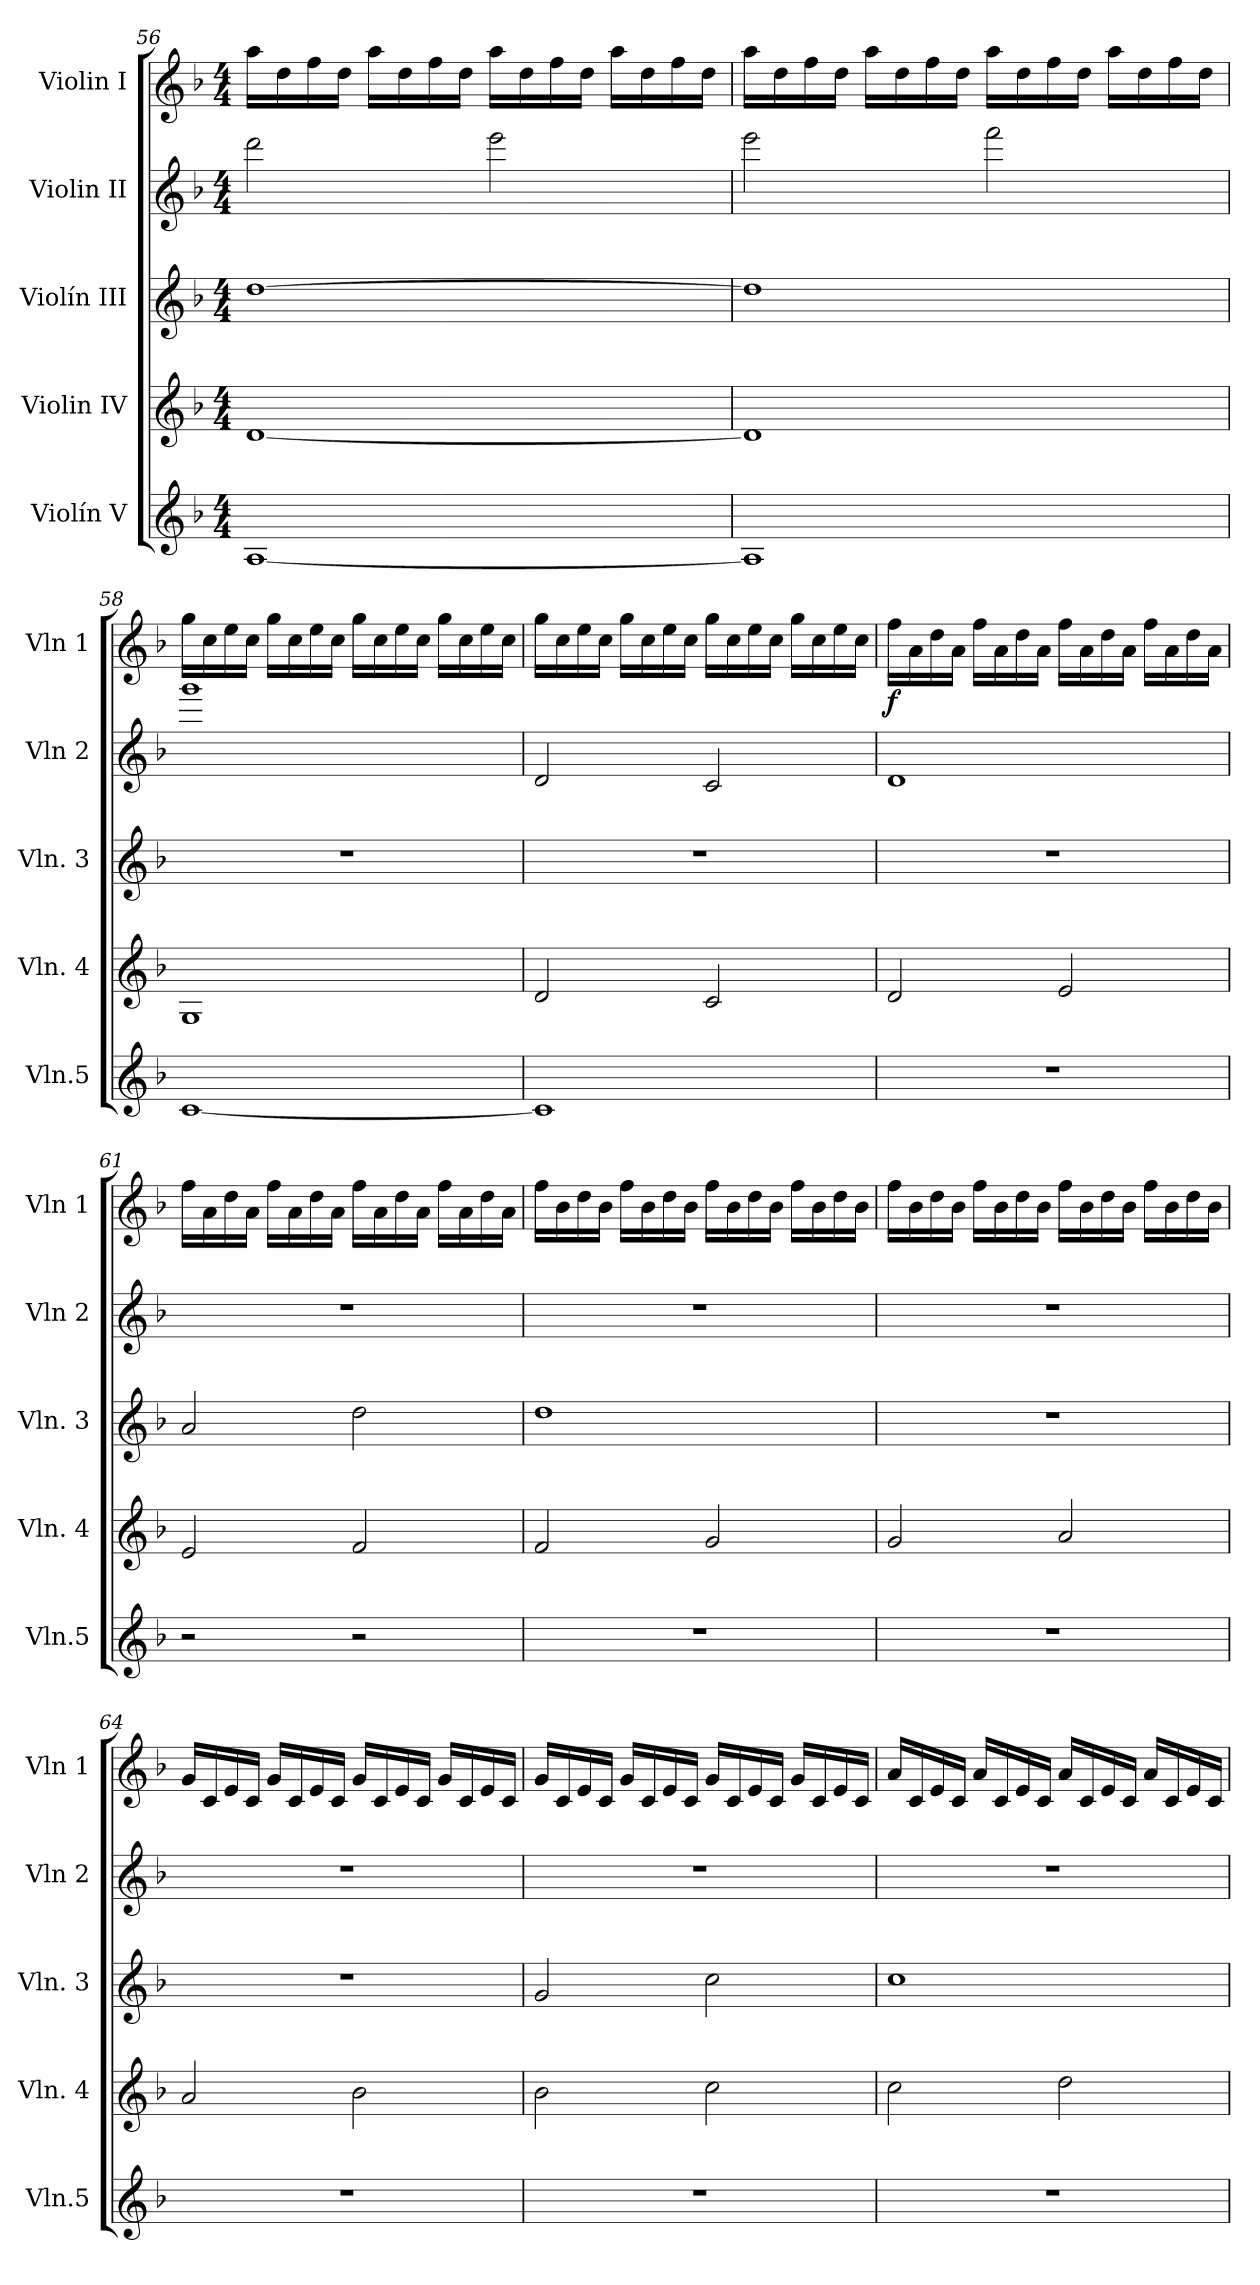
**kern	**kern	**kern	**kern	**kern	**dynam
*part5	*part4	*part3	*part2	*part1	*part1
*staff5	*staff4	*staff3	*staff2	*staff1	*staff1
*I"Violín V	*I"Violin IV	*I"Violín III	*I"Violin II	*I"Violin I	*
*I'Vln.5	*I'Vln. 4	*I'Vln. 3	*I'Vln 2	*I'Vln 1	*
*clefG2	*clefG2	*clefG2	*clefG2	*clefG2	*
*k[b-]	*k[b-]	*k[b-]	*k[b-]	*k[b-]	*
*M4/4	*M4/4	*M4/4	*M4/4	*M4/4	*
=56	=56	=56	=56	=56	=56
[1A	[1d	[1dd	2ddd\	16aa\LL	.
.	.	.	.	16dd\	.
.	.	.	.	16ff\	.
.	.	.	.	16dd\JJ	.
.	.	.	.	16aa\LL	.
.	.	.	.	16dd\	.
.	.	.	.	16ff\	.
.	.	.	.	16dd\JJ	.
.	.	.	2eee\	16aa\LL	.
.	.	.	.	16dd\	.
.	.	.	.	16ff\	.
.	.	.	.	16dd\JJ	.
.	.	.	.	16aa\LL	.
.	.	.	.	16dd\	.
.	.	.	.	16ff\	.
.	.	.	.	16dd\JJ	.
!!LO:LB:g=z
=57	=57	=57	=57	=57	=57
1A]	1d]	1dd]	2eee\	16aa\LL	.
.	.	.	.	16dd\	.
.	.	.	.	16ff\	.
.	.	.	.	16dd\JJ	.
.	.	.	.	16aa\LL	.
.	.	.	.	16dd\	.
.	.	.	.	16ff\	.
.	.	.	.	16dd\JJ	.
.	.	.	2fff\	16aa\LL	.
.	.	.	.	16dd\	.
.	.	.	.	16ff\	.
.	.	.	.	16dd\JJ	.
.	.	.	.	16aa\LL	.
.	.	.	.	16dd\	.
.	.	.	.	16ff\	.
.	.	.	.	16dd\JJ	.
=58	=58	=58	=58	=58	=58
[1c	1G	1r	1ggg	16gg\LL	.
.	.	.	.	16cc\	.
.	.	.	.	16ee\	.
.	.	.	.	16cc\JJ	.
.	.	.	.	16gg\LL	.
.	.	.	.	16cc\	.
.	.	.	.	16ee\	.
.	.	.	.	16cc\JJ	.
.	.	.	.	16gg\LL	.
.	.	.	.	16cc\	.
.	.	.	.	16ee\	.
.	.	.	.	16cc\JJ	.
.	.	.	.	16gg\LL	.
.	.	.	.	16cc\	.
.	.	.	.	16ee\	.
.	.	.	.	16cc\JJ	.
!!LO:PB:g=z
=59	=59	=59	=59	=59	=59
1c]	2d/	1r	2d/	16gg\LL	.
.	.	.	.	16cc\	.
.	.	.	.	16ee\	.
.	.	.	.	16cc\JJ	.
.	.	.	.	16gg\LL	.
.	.	.	.	16cc\	.
.	.	.	.	16ee\	.
.	.	.	.	16cc\JJ	.
.	2c/	.	2c/	16gg\LL	.
.	.	.	.	16cc\	.
.	.	.	.	16ee\	.
.	.	.	.	16cc\JJ	.
.	.	.	.	16gg\LL	.
.	.	.	.	16cc\	.
.	.	.	.	16ee\	.
.	.	.	.	16cc\JJ	.
=60	=60	=60	=60	=60	=60
!	!	!	!	!	!LO:DY:b
1r	2d/	1r	1d	16ff\LL	f
.	.	.	.	16a\	.
.	.	.	.	16dd\	.
.	.	.	.	16a\JJ	.
.	.	.	.	16ff\LL	.
.	.	.	.	16a\	.
.	.	.	.	16dd\	.
.	.	.	.	16a\JJ	.
.	2e/	.	.	16ff\LL	.
.	.	.	.	16a\	.
.	.	.	.	16dd\	.
.	.	.	.	16a\JJ	.
.	.	.	.	16ff\LL	.
.	.	.	.	16a\	.
.	.	.	.	16dd\	.
.	.	.	.	16a\JJ	.
!!LO:LB:g=z
=61	=61	=61	=61	=61	=61
2r	2e/	2a/	1r	16ff\LL	.
.	.	.	.	16a\	.
.	.	.	.	16dd\	.
.	.	.	.	16a\JJ	.
.	.	.	.	16ff\LL	.
.	.	.	.	16a\	.
.	.	.	.	16dd\	.
.	.	.	.	16a\JJ	.
2r	2f/	2dd\	.	16ff\LL	.
.	.	.	.	16a\	.
.	.	.	.	16dd\	.
.	.	.	.	16a\JJ	.
.	.	.	.	16ff\LL	.
.	.	.	.	16a\	.
.	.	.	.	16dd\	.
.	.	.	.	16a\JJ	.
=62	=62	=62	=62	=62	=62
1r	2f/	1dd	1r	16ff\LL	.
.	.	.	.	16b-\	.
.	.	.	.	16dd\	.
.	.	.	.	16b-\JJ	.
.	.	.	.	16ff\LL	.
.	.	.	.	16b-\	.
.	.	.	.	16dd\	.
.	.	.	.	16b-\JJ	.
.	2g/	.	.	16ff\LL	.
.	.	.	.	16b-\	.
.	.	.	.	16dd\	.
.	.	.	.	16b-\JJ	.
.	.	.	.	16ff\LL	.
.	.	.	.	16b-\	.
.	.	.	.	16dd\	.
.	.	.	.	16b-\JJ	.
!!LO:PB:g=z
=63	=63	=63	=63	=63	=63
1r	2g/	1r	1r	16ff\LL	.
.	.	.	.	16b-\	.
.	.	.	.	16dd\	.
.	.	.	.	16b-\JJ	.
.	.	.	.	16ff\LL	.
.	.	.	.	16b-\	.
.	.	.	.	16dd\	.
.	.	.	.	16b-\JJ	.
.	2a/	.	.	16ff\LL	.
.	.	.	.	16b-\	.
.	.	.	.	16dd\	.
.	.	.	.	16b-\JJ	.
.	.	.	.	16ff\LL	.
.	.	.	.	16b-\	.
.	.	.	.	16dd\	.
.	.	.	.	16b-\JJ	.
=64	=64	=64	=64	=64	=64
1r	2a/	1r	1r	16g/LL	.
.	.	.	.	16c/	.
.	.	.	.	16e/	.
.	.	.	.	16c/JJ	.
.	.	.	.	16g/LL	.
.	.	.	.	16c/	.
.	.	.	.	16e/	.
.	.	.	.	16c/JJ	.
.	2b-\	.	.	16g/LL	.
.	.	.	.	16c/	.
.	.	.	.	16e/	.
.	.	.	.	16c/JJ	.
.	.	.	.	16g/LL	.
.	.	.	.	16c/	.
.	.	.	.	16e/	.
.	.	.	.	16c/JJ	.
!!LO:LB:g=z
=65	=65	=65	=65	=65	=65
1r	2b-\	2g/	1r	16g/LL	.
.	.	.	.	16c/	.
.	.	.	.	16e/	.
.	.	.	.	16c/JJ	.
.	.	.	.	16g/LL	.
.	.	.	.	16c/	.
.	.	.	.	16e/	.
.	.	.	.	16c/JJ	.
.	2cc\	2cc\	.	16g/LL	.
.	.	.	.	16c/	.
.	.	.	.	16e/	.
.	.	.	.	16c/JJ	.
.	.	.	.	16g/LL	.
.	.	.	.	16c/	.
.	.	.	.	16e/	.
.	.	.	.	16c/JJ	.
=66	=66	=66	=66	=66	=66
1r	2cc\	1cc	1r	16a/LL	.
.	.	.	.	16c/	.
.	.	.	.	16e/	.
.	.	.	.	16c/JJ	.
.	.	.	.	16a/LL	.
.	.	.	.	16c/	.
.	.	.	.	16e/	.
.	.	.	.	16c/JJ	.
.	2dd\	.	.	16a/LL	.
.	.	.	.	16c/	.
.	.	.	.	16e/	.
.	.	.	.	16c/JJ	.
.	.	.	.	16a/LL	.
.	.	.	.	16c/	.
.	.	.	.	16e/	.
.	.	.	.	16c/JJ	.
=	=	=	=	=	=
*-	*-	*-	*-	*-	*-
